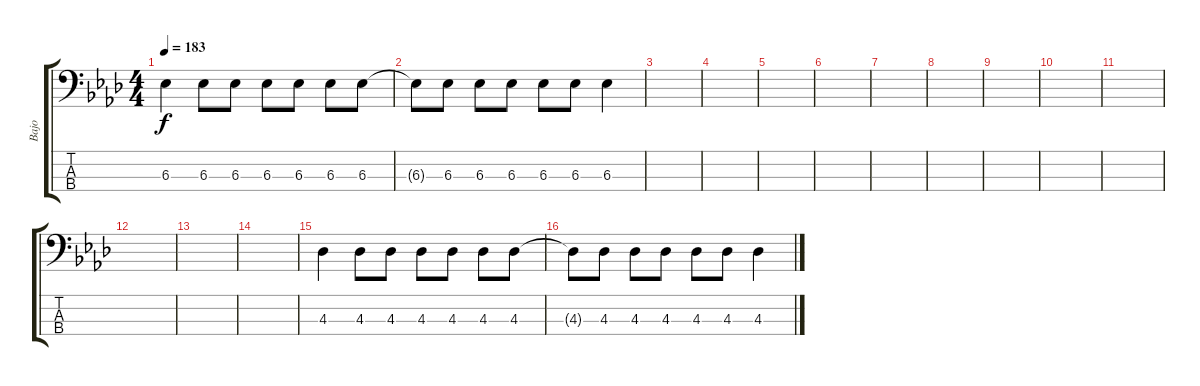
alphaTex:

\track ("Bajo" "Bajo") {instrument electricbasspick}
\staff {score tabs}
\tuning (G2 D2 A1 E1) {hide}
\ts (4 4)
\tempo 183
\clef f4
\ks ab
6.3.4{dy f} 6.3.8 6.3.8 6.3.8 6.3.8 6.3.8 6.3.8 |
6.3{t}.8 6.3.8 6.3.8 6.3.8 6.3.8 6.3.8 6.3.4 |
|
|
|
|
|
|
|
|
|
|
|
|
4.3.4 4.3.8 4.3.8 4.3.8 4.3.8 4.3.8 4.3.8 |
4.3{t}.8 4.3.8 4.3.8 4.3.8 4.3.8 4.3.8 4.3.4
